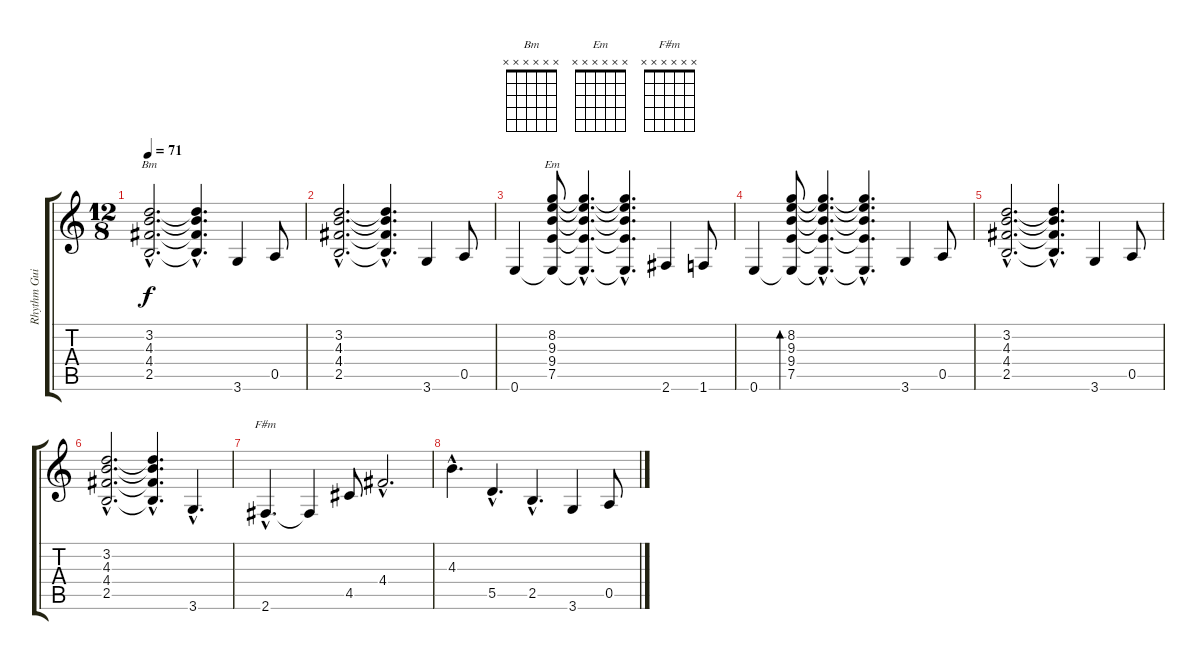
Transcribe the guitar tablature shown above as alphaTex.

\track ("Rhythm Guitar" "Rhythm Gui") {instrument electricguitarclean}
\staff {score tabs}
\tuning (E4 B3 G3 D3 A2 E2) {hide}
\chord ("Bm" x x x x x x) {firstfret 0}
\chord ("Em" x x x x x x) {firstfret 0}
\chord ("F#m" x x x x x x) {firstfret 0}
\ts (12 8)
\tempo 71
\clef g2
\ks c
(3.2{hac} 4.3{hac} 4.4{hac} 2.5{hac}).2{d ch "Bm" dy f} (3.2{hac t} 4.3{hac t} 4.4{hac t} 2.5{hac t}).4{d} 3.6.4 0.5.8 |
(3.2{hac} 4.3{hac} 4.4{hac} 2.5{hac}).2{d} (3.2{hac t} 4.3{hac t} 4.4{hac t} 2.5{hac t}).4{d} 3.6.4 0.5.8 |
0.6.4 (8.2 9.3 9.4 7.5 0.6{t}).8{ch "Em"} (8.2{hac t} 9.3{hac t} 9.4{hac t} 7.5{hac t} 0.6{hac t}).4{d} (8.2{hac t} 9.3{hac t} 9.4{hac t} 7.5{hac t} 0.6{hac t}).4{d} 2.6.4 1.6.8 |
0.6.4 (8.2 9.3 9.4 7.5 0.6{t}).8{bd 60} (8.2{hac t} 9.3{hac t} 9.4{hac t} 7.5{hac t} 0.6{hac t}).4{d} (8.2{hac t} 9.3{hac t} 9.4{hac t} 7.5{hac t} 0.6{hac t}).4{d} 3.6.4 0.5.8 |
(3.2{hac} 4.3{hac} 4.4{hac} 2.5{hac}).2{d} (3.2{hac t} 4.3{hac t} 4.4{hac t} 2.5{hac t}).4{d} 3.6.4 0.5.8 |
(3.2{hac} 4.3{hac} 4.4{hac} 2.5{hac}).2{d} (3.2{hac t} 4.3{hac t} 4.4{hac t} 2.5{hac t}).4{d} 3.6{hac}.4{d} |
2.6{hac}.4{d ch "F#m"} 2.6{t}.4 4.5.8 4.4{hac}.2{d} |
4.3{hac}.4{d} 5.5{hac}.4{d} 2.5{hac}.4{d} 3.6.4 0.5.8
